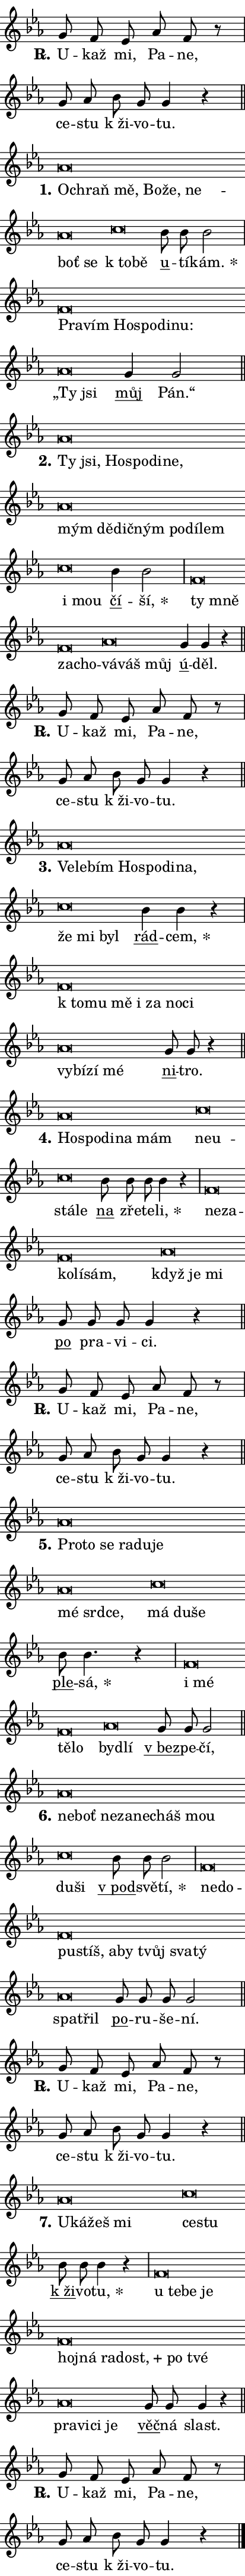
\version "2.22.1"
\header { tagline = "" }
\paper {
  indent = 0\cm
  top-margin = 0\cm
  right-margin = 0\cm
  bottom-margin = 0\cm
  left-margin = 0\cm
  paper-width = 7\cm
  page-breaking = #ly:one-page-breaking
  system-system-spacing.basic-distance = #11
  score-system-spacing.basic-distance = #11
  ragged-last = ##f
}


%% Author: Thomas Morley
%% https://lists.gnu.org/archive/html/lilypond-user/2020-05/msg00002.html
#(define (line-position grob)
"Returns position of @var[grob} in current system:
   @code{'start}, if at first time-step
   @code{'end}, if at last time-step
   @code{'middle} otherwise
"
  (let* ((col (ly:item-get-column grob))
         (ln (ly:grob-object col 'left-neighbor))
         (rn (ly:grob-object col 'right-neighbor))
         (col-to-check-left (if (ly:grob? ln) ln col))
         (col-to-check-right (if (ly:grob? rn) rn col))
         (break-dir-left
           (and
             (ly:grob-property col-to-check-left 'non-musical #f)
             (ly:item-break-dir col-to-check-left)))
         (break-dir-right
           (and
             (ly:grob-property col-to-check-right 'non-musical #f)
             (ly:item-break-dir col-to-check-right))))
        (cond ((eqv? 1 break-dir-left) 'start)
              ((eqv? -1 break-dir-right) 'end)
              (else 'middle))))

#(define (tranparent-at-line-position vctor)
  (lambda (grob)
  "Relying on @code{line-position} select the relevant enry from @var{vctor}.
Used to determine transparency,"
    (case (line-position grob)
      ((end) (not (vector-ref vctor 0)))
      ((middle) (not (vector-ref vctor 1)))
      ((start) (not (vector-ref vctor 2))))))

noteHeadBreakVisibility =
#(define-music-function (break-visibility)(vector?)
"Makes @code{NoteHead}s transparent relying on @var{break-visibility}"
#{
  \override NoteHead.transparent =
    #(tranparent-at-line-position break-visibility)
#})

#(define delete-ledgers-for-transparent-note-heads
  (lambda (grob)
    "Reads whether a @code{NoteHead} is transparent.
If so this @code{NoteHead} is removed from @code{'note-heads} from
@var{grob}, which is supposed to be @code{LedgerLineSpanner}.
As a result ledgers are not printed for this @code{NoteHead}"
    (let* ((nhds-array (ly:grob-object grob 'note-heads))
           (nhds-list
             (if (ly:grob-array? nhds-array)
                 (ly:grob-array->list nhds-array)
                 '()))
           ;; Relies on the transparent-property being done before
           ;; Staff.LedgerLineSpanner.after-line-breaking is executed.
           ;; This is fragile ...
           (to-keep
             (remove
               (lambda (nhd)
                 (ly:grob-property nhd 'transparent #f))
               nhds-list)))
      ;; TODO find a better method to iterate over grob-arrays, similiar
      ;; to filter/remove etc for lists
      ;; For now rebuilt from scratch
      (set! (ly:grob-object grob 'note-heads)  '())
      (for-each
        (lambda (nhd)
          (ly:pointer-group-interface::add-grob grob 'note-heads nhd))
        to-keep))))

hideNotes = {
  \noteHeadBreakVisibility #begin-of-line-visible
}
unHideNotes = {
  \noteHeadBreakVisibility #all-visible
}

% work-around for resetting accidentals
% https://lilypond.org/doc/v2.23/Documentation/notation/displaying-rhythms#unmetered-music
cadenzaMeasure = {
  \cadenzaOff
  \partial 1024 s1024
  \cadenzaOn
}

#(define-markup-command (accent layout props text) (markup?)
  "Underline accented syllable"
  (interpret-markup layout props
    #{\markup \override #'(offset . 4.3) \underline { #text }#}))

responsum = \markup \concat {
  "R" \hspace #-1.05 \path #0.1 #'((moveto 0 0.07) (lineto 0.9 0.8)) \hspace #0.05 "."
}

\layout {
    \context {
        \Staff
        \remove "Time_signature_engraver"
        \override LedgerLineSpanner.after-line-breaking = #delete-ledgers-for-transparent-note-heads
    }
    \context {
        \Voice {
            \override NoteHead.output-attributes = #'((class . "notehead"))
            \override Hairpin.height = #0.55
        }
    }
    \context {
        \Lyrics {
            \override StanzaNumber.output-attributes = #'((class . "stanzanumber"))
            \override LyricSpace.minimum-distance = #0.9
            \override LyricText.font-name = #"TeX Gyre Schola"
            \override LyricText.font-size = 1
            \override StanzaNumber.font-name = #"TeX Gyre Schola Bold"
            \override StanzaNumber.font-size = 1
        }
    }
}

% magnetic-lyrics.ily
%
%   written by
%     Jean Abou Samra <jean@abou-samra.fr>
%     Werner Lemberg <wl@gnu.org>
%
%   adapted by
%     Jiri Hon <jiri.hon@gmail.com>
%
% Version 2022-Apr-15

% https://www.mail-archive.com/lilypond-user@gnu.org/msg149350.html

#(define (Left_hyphen_pointer_engraver context)
   "Collect syllable-hyphen-syllable occurrences in lyrics and store
them in properties.  This engraver only looks to the left.  For
example, if the lyrics input is @code{foo -- bar}, it does the
following.

@itemize @bullet
@item
Set the @code{text} property of the @code{LyricHyphen} grob between
@q{foo} and @q{bar} to @code{foo}.

@item
Set the @code{left-hyphen} property of the @code{LyricText} grob with
text @q{foo} to the @code{LyricHyphen} grob between @q{foo} and
@q{bar}.
@end itemize

Use this auxiliary engraver in combination with the
@code{lyric-@/text::@/apply-@/magnetic-@/offset!} hook."
   (let ((hyphen #f)
         (text #f))
     (make-engraver
      (acknowledgers
       ((lyric-syllable-interface engraver grob source-engraver)
        (set! text grob)))
      (end-acknowledgers
       ((lyric-hyphen-interface engraver grob source-engraver)
        ;(when (not (grob::has-interface grob 'lyric-space-interface))
          (set! hyphen grob)));)
      ((stop-translation-timestep engraver)
       (when (and text hyphen)
         (ly:grob-set-object! text 'left-hyphen hyphen))
       (set! text #f)
       (set! hyphen #f)))))

#(define (lyric-text::apply-magnetic-offset! grob)
   "If the space between two syllables is less than the value in
property @code{LyricText@/.details@/.squash-threshold}, move the right
syllable to the left so that it gets concatenated with the left
syllable.

Use this function as a hook for
@code{LyricText@/.after-@/line-@/breaking} if the
@code{Left_@/hyphen_@/pointer_@/engraver} is active."
   (let ((hyphen (ly:grob-object grob 'left-hyphen #f)))
     (when hyphen
       (let ((left-text (ly:spanner-bound hyphen LEFT)))
         (when (grob::has-interface left-text 'lyric-syllable-interface)
           (let* ((common (ly:grob-common-refpoint grob left-text X))
                  (this-x-ext (ly:grob-extent grob common X))
                  (left-x-ext
                   (begin
                     ;; Trigger magnetism for left-text.
                     (ly:grob-property left-text 'after-line-breaking)
                     (ly:grob-extent left-text common X)))
                  ;; `delta` is the gap width between two syllables.
                  (delta (- (interval-start this-x-ext)
                            (interval-end left-x-ext)))
                  (details (ly:grob-property grob 'details))
                  (threshold (assoc-get 'squash-threshold details 0.2)))
             (when (< delta threshold)
               (let* (;; We have to manipulate the input text so that
                      ;; ligatures crossing syllable boundaries are not
                      ;; disabled.  For languages based on the Latin
                      ;; script this is essentially a beautification.
                      ;; However, for non-Western scripts it can be a
                      ;; necessity.
                      (lt (ly:grob-property left-text 'text))
                      (rt (ly:grob-property grob 'text))
                      (is-space (grob::has-interface hyphen 'lyric-space-interface))
                      (space (if is-space " " ""))
                      (space-markup (grob-interpret-markup grob " "))
                      (space-size (interval-length (ly:stencil-extent space-markup X)))
                      (extra-delta (if is-space space-size 0))
                      ;; Append new syllable.
                      (ltrt-space (if (and (string? lt) (string? rt))
                                (string-append lt space rt)
                                (make-concat-markup (list lt space rt))))
                      ;; Right-align `ltrt` to the right side.
                      (ltrt-space-markup (grob-interpret-markup
                               grob
                               (make-translate-markup
                                (cons (interval-length this-x-ext) 0)
                                (make-right-align-markup ltrt-space)))))
                 (begin
                   ;; Don't print `left-text`.
                   (ly:grob-set-property! left-text 'stencil #f)
                   ;; Set text and stencil (which holds all collected
                   ;; syllables so far) and shift it to the left.
                   (ly:grob-set-property! grob 'text ltrt-space)
                   (ly:grob-set-property! grob 'stencil ltrt-space-markup)
                   (ly:grob-translate-axis! grob (- (- delta extra-delta)) X))))))))))


#(define (lyric-hyphen::displace-bounds-first grob)
   ;; Make very sure this callback isn't triggered too early.
   (let ((left (ly:spanner-bound grob LEFT))
         (right (ly:spanner-bound grob RIGHT)))
     (ly:grob-property left 'after-line-breaking)
     (ly:grob-property right 'after-line-breaking)
     (ly:lyric-hyphen::print grob)))

squashThreshold = #0.4

\layout {
  \context {
    \Lyrics
    \consists #Left_hyphen_pointer_engraver
    \override LyricText.after-line-breaking =
      #lyric-text::apply-magnetic-offset!
    \override LyricHyphen.stencil = #lyric-hyphen::displace-bounds-first
    \override LyricText.details.squash-threshold = \squashThreshold
    \override LyricHyphen.minimum-distance = 0
    \override LyricHyphen.minimum-length = \squashThreshold
  }
}

squash = \override LyricText.details.squash-threshold = 9999
unSquash = \override LyricText.details.squash-threshold = \squashThreshold

left = \override LyricText.self-alignment-X = #LEFT
unLeft = \revert LyricText.self-alignment-X

starOffset = #(lambda (grob) 
                (let ((x_offset (ly:self-alignment-interface::aligned-on-x-parent grob)))
                  (if (= x_offset 0) 0 (+ x_offset 1.2))))

star = #(define-music-function (syllable)(string?)
"Append star separator at the end of a syllable"
#{
  \once \override LyricText.X-offset = #starOffset
  \lyricmode { \markup {
    #syllable
    \override #'((font-name . "TeX Gyre Schola Bold")) \hspace #0.2 \lower #0.65 \larger "*"
  } }
#})

starAccent = #(define-music-function (syllable)(string?)
"Append star separator at the end of a syllable and make accent"
#{
  \once \override LyricText.X-offset = #starOffset
  \lyricmode { \markup {
    \accent #syllable
    \override #'((font-name . "TeX Gyre Schola Bold")) \hspace #0.2 \lower #0.65 \larger "*"
  } }
#})

breath = #(define-music-function (syllable)(string?)
"Append breathing indicator at the end of a syllable"
#{
  \lyricmode { \markup { #syllable "+" } }
#})

optionalBreath = #(define-music-function (syllable)(string?)
"Append optional breathing indicator at the end of a syllable"
#{
  \lyricmode { \markup { #syllable "(+)" } }
#})


\score {
    <<
        \new Voice = "melody" { \cadenzaOn \key es \major \relative { g'8 f es as f r \cadenzaMeasure \bar "|" g as bes g g4 r \cadenzaMeasure \bar "||" \break }
\relative { as'\breve*1/16 \hideNotes \breve*1/16 \bar "" \breve*1/16 \bar "" \breve*1/16 \bar "" \breve*1/16 \bar "" \breve*1/16 \bar "" \breve*1/16 \breve*1/16 \bar "" \unHideNotes c\breve*1/16 \hideNotes \breve*1/16 \bar "" \unHideNotes \bar "" bes8 bes bes2 \cadenzaMeasure \bar "|" f\breve*1/16 \hideNotes \breve*1/16 \bar "" \breve*1/16 \bar "" \breve*1/16 \bar "" \breve*1/16 \breve*1/16 \bar "" \unHideNotes as\breve*1/16 \hideNotes \breve*1/16 \bar "" \unHideNotes \bar "" g4 g2 \cadenzaMeasure \bar "||" \break }
\relative { as'\breve*1/16 \hideNotes \breve*1/16 \bar "" \breve*1/16 \bar "" \breve*1/16 \bar "" \breve*1/16 \bar "" \breve*1/16 \bar "" \breve*1/16 \bar "" \breve*1/16 \bar "" \breve*1/16 \bar "" \breve*1/16 \bar "" \breve*1/16 \bar "" \breve*1/16 \breve*1/16 \bar "" \unHideNotes c\breve*1/16 \hideNotes \breve*1/16 \bar "" \unHideNotes \bar "" bes4 bes2 \cadenzaMeasure \bar "|" f\breve*1/16 \hideNotes \breve*1/16 \bar "" \breve*1/16 \breve*1/16 \bar "" \unHideNotes as\breve*1/16 \hideNotes \breve*1/16 \breve*1/16 \bar "" \unHideNotes \bar "" g4 g4 r \cadenzaMeasure \bar "||" \break }
\relative { g'8 f es as f r \cadenzaMeasure \bar "|" g as bes g g4 r \cadenzaMeasure \bar "||" \break }
\relative { as'\breve*1/16 \hideNotes \breve*1/16 \bar "" \breve*1/16 \bar "" \breve*1/16 \bar "" \breve*1/16 \bar "" \breve*1/16 \breve*1/16 \bar "" \unHideNotes c\breve*1/16 \hideNotes \breve*1/16 \breve*1/16 \bar "" \unHideNotes \bar "" bes4 bes4 r \cadenzaMeasure \bar "|" f\breve*1/16 \hideNotes \breve*1/16 \bar "" \breve*1/16 \bar "" \breve*1/16 \bar "" \breve*1/16 \bar "" \breve*1/16 \breve*1/16 \bar "" \unHideNotes as\breve*1/16 \hideNotes \breve*1/16 \bar "" \breve*1/16 \breve*1/16 \bar "" \unHideNotes \bar "" g8 g r4 \cadenzaMeasure \bar "||" \break }
\relative { as'\breve*1/16 \hideNotes \breve*1/16 \bar "" \breve*1/16 \bar "" \breve*1/16 \breve*1/16 \bar "" \unHideNotes c\breve*1/16 \hideNotes \breve*1/16 \bar "" \breve*1/16 \breve*1/16 \bar "" \unHideNotes \bar "" bes8 bes bes bes4 r \cadenzaMeasure \bar "|" f\breve*1/16 \hideNotes \breve*1/16 \bar "" \breve*1/16 \bar "" \breve*1/16 \breve*1/16 \bar "" \unHideNotes as\breve*1/16 \hideNotes \breve*1/16 \breve*1/16 \bar "" \unHideNotes \bar "" g8 g g g4 r \cadenzaMeasure \bar "||" \break }
\relative { g'8 f es as f r \cadenzaMeasure \bar "|" g as bes g g4 r \cadenzaMeasure \bar "||" \break }
\relative { as'\breve*1/16 \hideNotes \breve*1/16 \bar "" \breve*1/16 \bar "" \breve*1/16 \bar "" \breve*1/16 \bar "" \breve*1/16 \bar "" \breve*1/16 \bar "" \breve*1/16 \breve*1/16 \bar "" \unHideNotes c\breve*1/16 \hideNotes \breve*1/16 \breve*1/16 \bar "" \unHideNotes \bar "" bes8 bes4. r4 \cadenzaMeasure \bar "|" f\breve*1/16 \hideNotes \breve*1/16 \bar "" \breve*1/16 \breve*1/16 \bar "" \unHideNotes as\breve*1/16 \hideNotes \breve*1/16 \bar "" \unHideNotes \bar "" g8 g g2 \cadenzaMeasure \bar "||" \break }
\relative { as'\breve*1/16 \hideNotes \breve*1/16 \bar "" \breve*1/16 \bar "" \breve*1/16 \bar "" \breve*1/16 \bar "" \breve*1/16 \breve*1/16 \bar "" \unHideNotes c\breve*1/16 \hideNotes \breve*1/16 \bar "" \unHideNotes \bar "" bes8 bes bes2 \cadenzaMeasure \bar "|" f\breve*1/16 \hideNotes \breve*1/16 \bar "" \breve*1/16 \bar "" \breve*1/16 \bar "" \breve*1/16 \bar "" \breve*1/16 \bar "" \breve*1/16 \bar "" \breve*1/16 \breve*1/16 \bar "" \unHideNotes as\breve*1/16 \hideNotes \breve*1/16 \bar "" \unHideNotes \bar "" g8 g g g2 \cadenzaMeasure \bar "||" \break }
\relative { g'8 f es as f r \cadenzaMeasure \bar "|" g as bes g g4 r \cadenzaMeasure \bar "||" \break }
\relative { as'\breve*1/16 \hideNotes \breve*1/16 \bar "" \breve*1/16 \breve*1/16 \bar "" \unHideNotes c\breve*1/16 \hideNotes \breve*1/16 \bar "" \unHideNotes \bar "" bes8 bes bes4 r \cadenzaMeasure \bar "|" f\breve*1/16 \hideNotes \breve*1/16 \bar "" \breve*1/16 \bar "" \breve*1/16 \bar "" \breve*1/16 \bar "" \breve*1/16 \bar "" \breve*1/16 \bar "" \breve*1/16 \bar "" \breve*1/16 \breve*1/16 \bar "" \unHideNotes as\breve*1/16 \hideNotes \breve*1/16 \bar "" \breve*1/16 \breve*1/16 \bar "" \unHideNotes \bar "" g8 g g4 r \cadenzaMeasure \bar "||" \break }
\relative { g'8 f es as f r \cadenzaMeasure \bar "|" g as bes g g4 r \cadenzaMeasure \bar "||" \break } \bar "|." }
        \new Lyrics \lyricsto "melody" { \lyricmode { \set stanza = \responsum
U -- kaž mi, Pa -- ne, ce -- stu "k ži" -- vo -- tu.
\set stanza = "1."
\left O -- \squash chraň mě, Bo -- že, ne -- boť se \left \unLeft \unSquash "k to" -- \squash bě \unLeft \unSquash \markup \accent u -- tí -- \star kám. \left Pra -- \squash vím Ho -- spo -- di -- nu: \left \unLeft \unSquash „Ty \squash jsi \unLeft \unSquash \markup \accent můj Pán.“
\set stanza = "2."
\left Ty \squash jsi, Ho -- spo -- di -- ne, mým dě -- dič -- ným po -- dí -- lem \left \unLeft \unSquash i \squash mou \unLeft \unSquash \markup \accent čí -- \star ší, \left ty \squash mně za -- cho -- \left \unLeft \unSquash vá -- \squash váš můj \unLeft \unSquash \markup \accent ú -- děl.
\set stanza = \responsum
U -- kaž mi, Pa -- ne, ce -- stu "k ži" -- vo -- tu.
\set stanza = "3."
\left Ve -- \squash le -- bím Ho -- spo -- di -- na, \left \unLeft \unSquash že \squash mi byl \unLeft \unSquash \markup \accent rád -- \star cem, \left "k to" -- \squash mu mě i za no -- ci \left \unLeft \unSquash vy -- \squash bí -- zí mé \unLeft \unSquash \markup \accent ni -- tro.
\set stanza = "4."
\left Ho -- \squash spo -- di -- na mám \left \unLeft \unSquash ne -- \squash u -- stá -- le \unLeft \unSquash \markup \accent na zře -- te -- \star li, \left ne -- \squash za -- ko -- lí -- sám, \left \unLeft \unSquash když \squash je mi \unLeft \unSquash \markup \accent po pra -- vi -- ci.
\set stanza = \responsum
U -- kaž mi, Pa -- ne, ce -- stu "k ži" -- vo -- tu.
\set stanza = "5."
\left Pro -- \squash to se ra -- du -- je mé srd -- ce, \left \unLeft \unSquash má \squash du -- še \unLeft \unSquash \markup \accent ple -- \star sá, \left i \squash mé tě -- lo \left \unLeft \unSquash byd -- \squash lí \unLeft \unSquash \markup \accent "v bez" -- pe -- čí,
\set stanza = "6."
\left ne -- \squash boť ne -- za -- ne -- cháš mou \left \unLeft \unSquash du -- \squash ši \unLeft \unSquash \markup \accent "v pod" -- svě -- \star tí, \left ne -- \squash do -- pu -- stíš, a -- by tvůj sva -- tý \left \unLeft \unSquash spa -- \squash třil \unLeft \unSquash \markup \accent po -- ru -- še -- ní.
\set stanza = \responsum
U -- kaž mi, Pa -- ne, ce -- stu "k ži" -- vo -- tu.
\set stanza = "7."
\left U -- \squash ká -- žeš mi \left \unLeft \unSquash ce -- \squash stu \unLeft \unSquash \markup \accent "k ži" -- vo -- \star tu, \left u \squash te -- be je hoj -- ná ra -- \breath "dost," po tvé \left \unLeft \unSquash pra -- \squash vi -- ci je \unLeft \unSquash \markup \accent věč -- ná slast.
\set stanza = \responsum
U -- kaž mi, Pa -- ne, ce -- stu "k ži" -- vo -- tu. } }
    >>
    \layout {}
}
